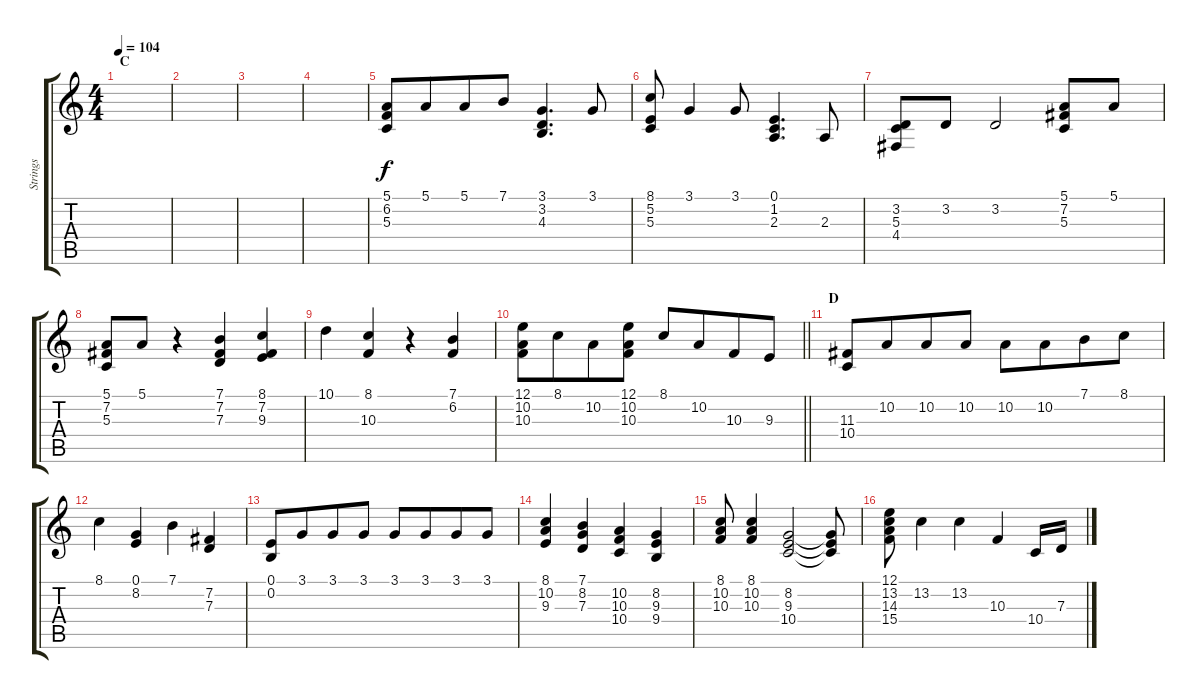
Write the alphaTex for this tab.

\track ("Strings" "Strings") {instrument stringensemble1}
\staff {score tabs}
\tuning (E4 B3 G3 D3 A2 E2) {hide}
\ts (4 4)
\section ("" "C")
\tempo 104
\clef g2
\ks c
|
|
|
|
(5.1 6.2 5.3).8{dy f} 5.1.8{beam merge} 5.1.8 7.1.8 (3.1 3.2 4.3).4{d} 3.1.8 |
(8.1 5.2 5.3).8 3.1.4 3.1.8 (0.1 1.2 2.3).4{d} 2.3.8 |
(3.2 5.3 4.4).8 3.2.8 3.2.2 (5.1 7.2 5.3).8 5.1.8 |
(5.1 7.2 5.3).8 5.1.8 r.4 (7.1 7.2 7.3).4 (8.1 7.2 9.3).4 |
10.1.4 (8.1 10.3).4 r.4 (7.1 6.2).4 |
\barLineRight lightlight
(12.1 10.2 10.3).8 8.1.8{beam merge} 10.2.8 (12.1 10.2 10.3).8 8.1.8 10.2.8{beam merge} 10.3.8 9.3.8 |
\section ("" "D")
(11.3 10.4).8 10.2.8{beam merge} 10.2.8 10.2.8 10.2.8 10.2.8{beam merge} 7.1.8 8.1.8 |
8.1.4 (0.1 8.2).4 7.1.4 (7.2 7.3).4 |
(0.1 0.2).8 3.1.8{beam merge} 3.1.8 3.1.8 3.1.8 3.1.8{beam merge} 3.1.8 3.1.8 |
(8.1 10.2 9.3).4 (7.1 8.2 7.3).4 (10.2 10.3 10.4).4 (8.2 9.3 9.4).4 |
(8.1 10.2 10.3).8 (8.1 10.2 10.3).4 (8.2 9.3 10.4).2 (8.2{t} 9.3{t} 10.4{t}).8 |
(12.1 13.2 14.3 15.4).8 13.2.4 13.2.4 10.3.4 10.4.16 7.3.16
